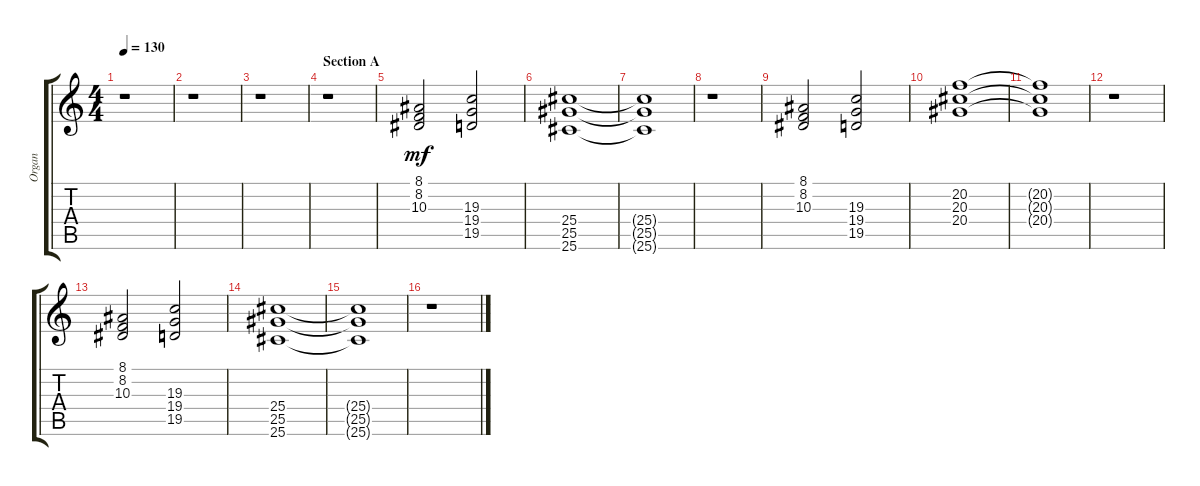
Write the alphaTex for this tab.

\track ("Organ" "Organ") {instrument rockorgan}
\staff {score tabs}
\tuning (D4 A3 F3 C3 G2 C2) {hide}
\ts (4 4)
\tempo 130
\clef g2
\ks aminor
r.1{dy mf instrument rockorgan} |
r.1 |
r.1 |
\section ("" "Section A")
r.1 |
(8.1 8.2 10.3).2 (19.3 19.4 19.5).2 |
(25.4 25.5 25.6).1 |
(25.4{t} 25.5{t} 25.6{t}).1 |
r.1 |
(8.1 8.2 10.3).2 (19.3 19.4 19.5).2 |
(20.2 20.3 20.4).1 |
(20.2{t} 20.3{t} 20.4{t}).1 |
r.1 |
(8.1 8.2 10.3).2 (19.3 19.4 19.5).2 |
(25.4 25.5 25.6).1 |
(25.4{t} 25.5{t} 25.6{t}).1 |
r.1
